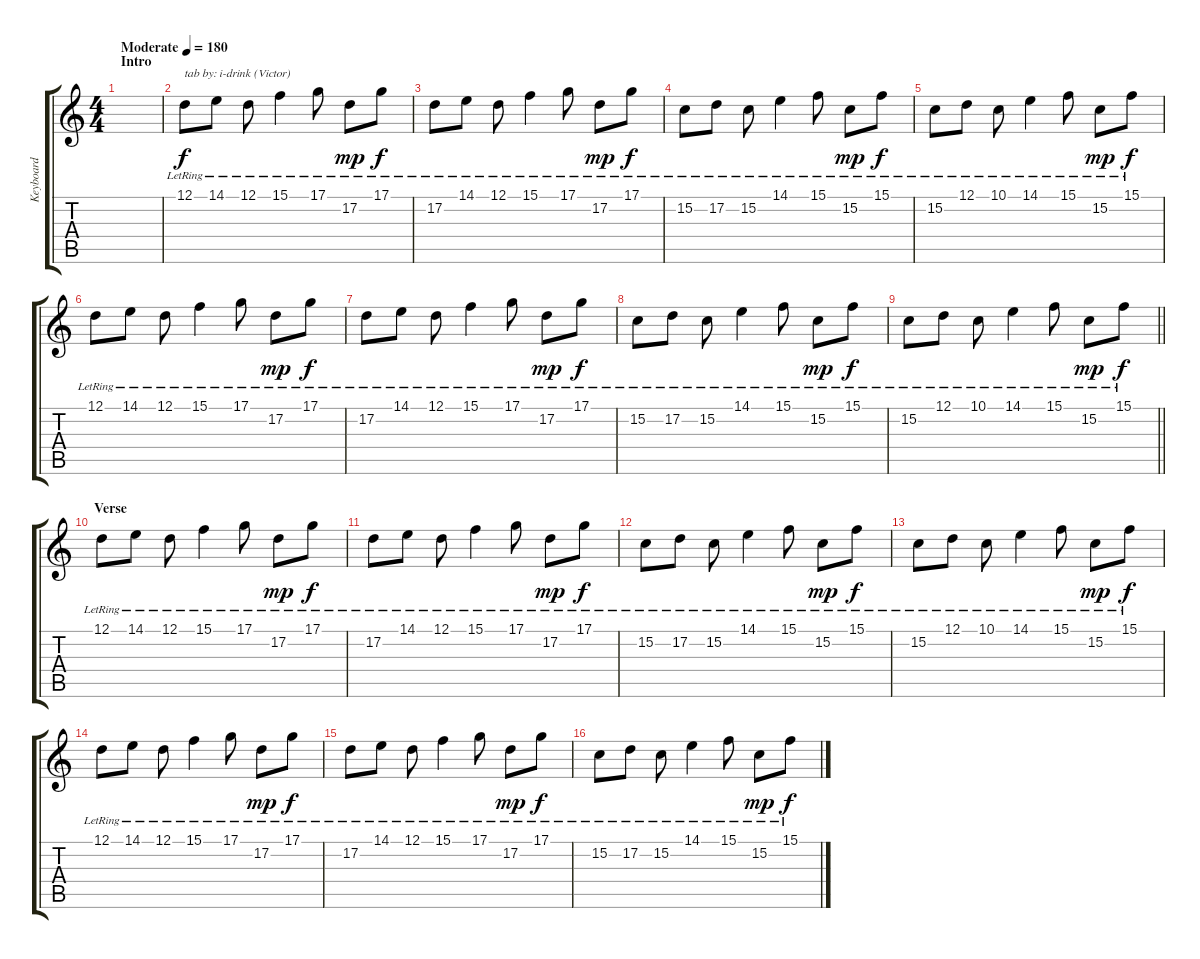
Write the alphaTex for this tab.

\track ("Keyboard" "Keyboard") {instrument brightacousticpiano}
\staff {score tabs}
\tuning (D4 A3 F3 C3 G2 C2) {hide}
\ts (4 4)
\section ("" "Intro")
\tempo (180 "Moderate")
\clef g2
\ks c
|
12.1{lr}.8{txt "tab by: i-drink (Victor)"} 14.1{lr}.8 12.1{lr}.8 15.1{lr}.4 17.1{lr}.8 17.2{lr}.8{dy mp} 17.1{lr}.8{dy f} |
17.2{lr}.8 14.1{lr}.8 12.1{lr}.8 15.1{lr}.4 17.1{lr}.8 17.2{lr}.8{dy mp} 17.1{lr}.8{dy f} |
15.2{lr}.8 17.2{lr}.8 15.2{lr}.8 14.1{lr}.4 15.1{lr}.8 15.2{lr}.8{dy mp} 15.1{lr}.8{dy f} |
15.2{lr}.8 12.1{lr}.8 10.1{lr}.8 14.1{lr}.4 15.1{lr}.8 15.2{lr}.8{dy mp} 15.1{lr}.8{dy f} |
12.1{lr}.8 14.1{lr}.8 12.1{lr}.8 15.1{lr}.4 17.1{lr}.8 17.2{lr}.8{dy mp} 17.1{lr}.8{dy f} |
17.2{lr}.8 14.1{lr}.8 12.1{lr}.8 15.1{lr}.4 17.1{lr}.8 17.2{lr}.8{dy mp} 17.1{lr}.8{dy f} |
15.2{lr}.8 17.2{lr}.8 15.2{lr}.8 14.1{lr}.4 15.1{lr}.8 15.2{lr}.8{dy mp} 15.1{lr}.8{dy f} |
\barLineRight lightlight
15.2{lr}.8 12.1{lr}.8 10.1{lr}.8 14.1{lr}.4 15.1{lr}.8 15.2{lr}.8{dy mp} 15.1{lr}.8{dy f} |
\section ("" "Verse")
12.1{lr}.8 14.1{lr}.8 12.1{lr}.8 15.1{lr}.4 17.1{lr}.8 17.2{lr}.8{dy mp} 17.1{lr}.8{dy f} |
17.2{lr}.8 14.1{lr}.8 12.1{lr}.8 15.1{lr}.4 17.1{lr}.8 17.2{lr}.8{dy mp} 17.1{lr}.8{dy f} |
15.2{lr}.8 17.2{lr}.8 15.2{lr}.8 14.1{lr}.4 15.1{lr}.8 15.2{lr}.8{dy mp} 15.1{lr}.8{dy f} |
15.2{lr}.8 12.1{lr}.8 10.1{lr}.8 14.1{lr}.4 15.1{lr}.8 15.2{lr}.8{dy mp} 15.1{lr}.8{dy f} |
12.1{lr}.8 14.1{lr}.8 12.1{lr}.8 15.1{lr}.4 17.1{lr}.8 17.2{lr}.8{dy mp} 17.1{lr}.8{dy f} |
17.2{lr}.8 14.1{lr}.8 12.1{lr}.8 15.1{lr}.4 17.1{lr}.8 17.2{lr}.8{dy mp} 17.1{lr}.8{dy f} |
15.2{lr}.8 17.2{lr}.8 15.2{lr}.8 14.1{lr}.4 15.1{lr}.8 15.2{lr}.8{dy mp} 15.1{lr}.8{dy f}
